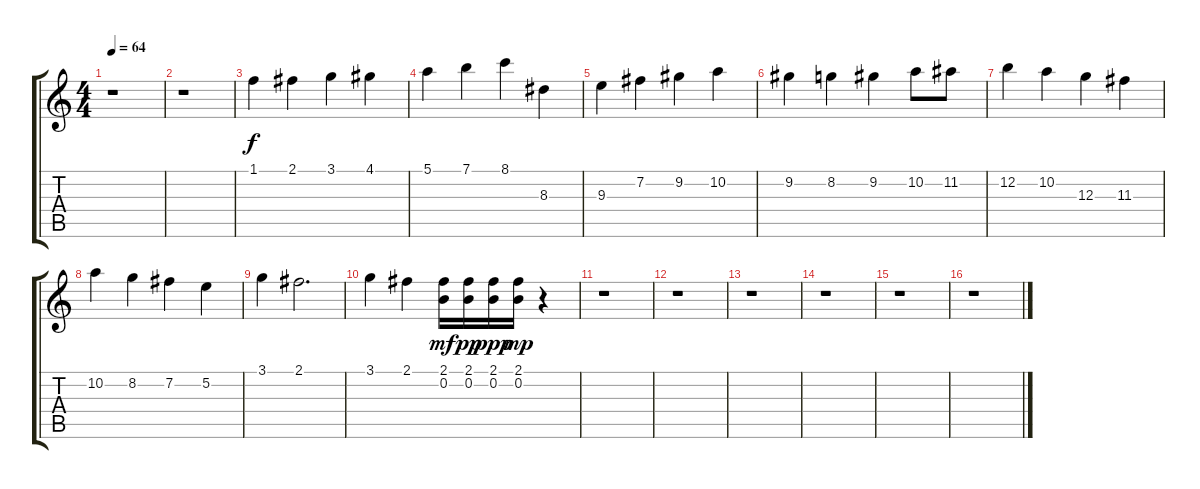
\track "" {instrument distortionguitar}
\staff {score tabs}
\tuning (E4 B3 G3 D3 A2 E2) {hide}
\ts (4 4)
\tempo 64
\clef g2
\ks c
r.1{dy f instrument distortionguitar} |
r.1 |
1.1.4 2.1.4 3.1.4 4.1.4 |
5.1.4 7.1.4 8.1.4 8.3.4 |
9.3.4 7.2.4 9.2.4 10.2.4 |
9.2.4 8.2.4 9.2.4 10.2.8 11.2.8 |
12.2.4 10.2.4 12.3.4 11.3.4 |
10.2.4 8.2.4 7.2.4 5.2.4 |
3.1.4 2.1.2{d} |
3.1.4 2.1.4 (2.1 0.2).16{dy mf} (2.1 0.2).16{dy pp} (2.1 0.2).16{dy ppp} (2.1 0.2).16{dy mp} r.4 |
r.1 |
r.1 |
r.1 |
r.1 |
r.1 |
r.1
